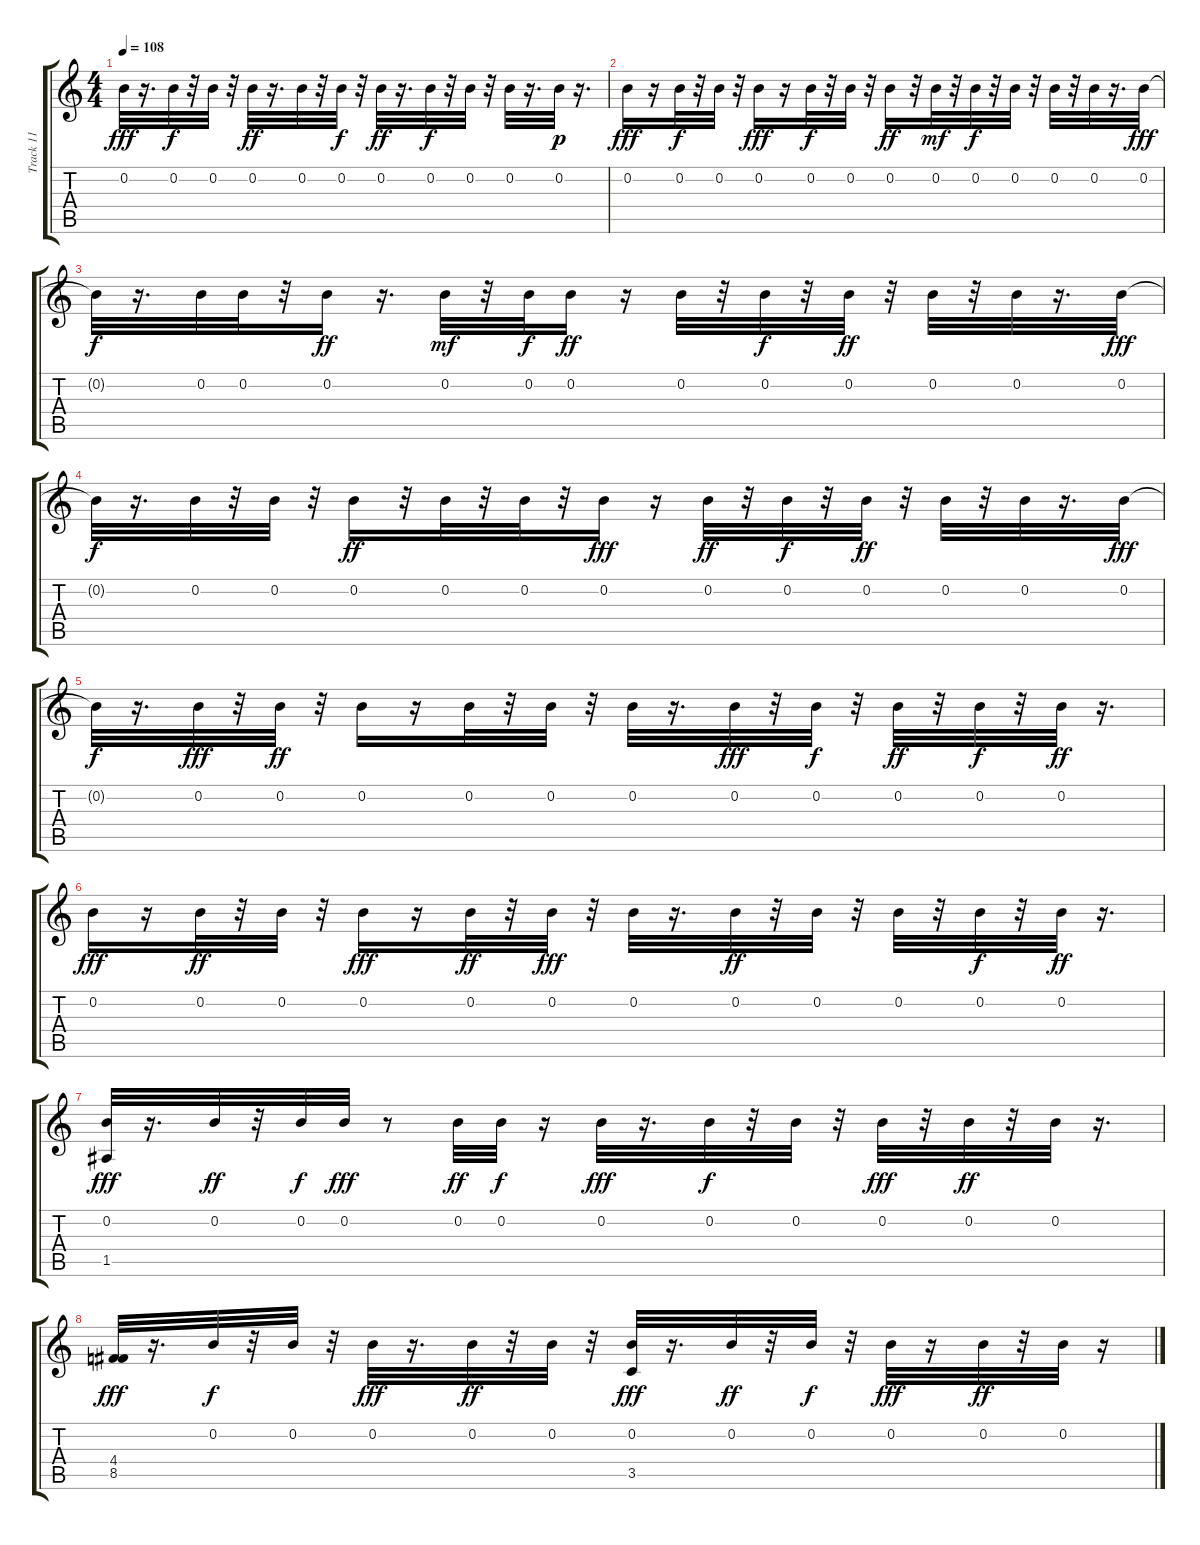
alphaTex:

\track ("Track 11" "Track 11") {instrument acousticguitarnylon}
\staff {score tabs}
\tuning (E4 B3 G3 D3 A2 E2) {hide}
\ts (4 4)
\tempo 108
\clef g2
\ks c
0.2.32{dy fff} r.16{d} 0.2.32{dy f} r.32 0.2.32 r.32 0.2.32{dy ff} r.16{d} 0.2.32 r.32 0.2.32{dy f} r.32 0.2.32{dy ff} r.16{d} 0.2.32{dy f} r.32 0.2.32 r.32 0.2.32 r.16{d} 0.2.32{dy p} r.16{d} |
0.2.16{dy fff} r.16 0.2.32{dy f} r.32 0.2.32 r.32 0.2.16{dy fff} r.16 0.2.32{dy f} r.32 0.2.32 r.32 0.2.16{dy ff} r.32 0.2.32{dy mf} r.32 0.2.32{dy f} r.32 0.2.32 r.32 0.2.32 r.32 0.2.32 r.16{d} 0.2.32{dy fff} |
0.2{t}.32{dy f} r.16{d} 0.2.32 0.2.32 r.32 0.2.16{dy ff} r.16{d} 0.2.32{dy mf} r.32 0.2.32{dy f} 0.2.16{dy ff} r.16 0.2.32 r.32 0.2.32{dy f} r.32 0.2.32{dy ff} r.32 0.2.32 r.32 0.2.32 r.16{d} 0.2.32{dy fff} |
0.2{t}.32{dy f} r.16{d} 0.2.32 r.32 0.2.32 r.32 0.2.16{dy ff} r.32 0.2.32 r.32 0.2.32 r.32 0.2.16{dy fff} r.16 0.2.32{dy ff} r.32 0.2.32{dy f} r.32 0.2.32{dy ff} r.32 0.2.32 r.32 0.2.32 r.16{d} 0.2.32{dy fff} |
0.2{t}.32{dy f} r.16{d} 0.2.32{dy fff} r.32 0.2.32{dy ff} r.32 0.2.16 r.16 0.2.32 r.32 0.2.32 r.32 0.2.32 r.16{d} 0.2.32{dy fff} r.32 0.2.32{dy f} r.32 0.2.32{dy ff} r.32 0.2.32{dy f} r.32 0.2.32{dy ff} r.16{d} |
0.2.16{dy fff} r.16 0.2.32{dy ff} r.32 0.2.32 r.32 0.2.16{dy fff} r.16 0.2.32{dy ff} r.32 0.2.32{dy fff} r.32 0.2.32 r.16{d} 0.2.32{dy ff} r.32 0.2.32 r.32 0.2.32 r.32 0.2.32{dy f} r.32 0.2.32{dy ff} r.16{d} |
(0.2 1.5).32{dy fff} r.16{d} 0.2.32{dy ff} r.32 0.2.32{dy f} 0.2.32{dy fff} r.8 0.2.32{dy ff} 0.2.32{dy f} r.16 0.2.32{dy fff} r.16{d} 0.2.32{dy f} r.32 0.2.32 r.32 0.2.32{dy fff} r.32 0.2.32{dy ff} r.32 0.2.32 r.16{d} |
(4.4 8.5).32{dy fff} r.16{d} 0.2.32{dy f} r.32 0.2.32 r.32 0.2.32{dy fff} r.16{d} 0.2.32{dy ff} r.32 0.2.32 r.32 (0.2 3.5).32{dy fff} r.16{d} 0.2.32{dy ff} r.32 0.2.32{dy f} r.32 0.2.32{dy fff} r.16 0.2.32{dy ff} r.32 0.2.32 r.16
